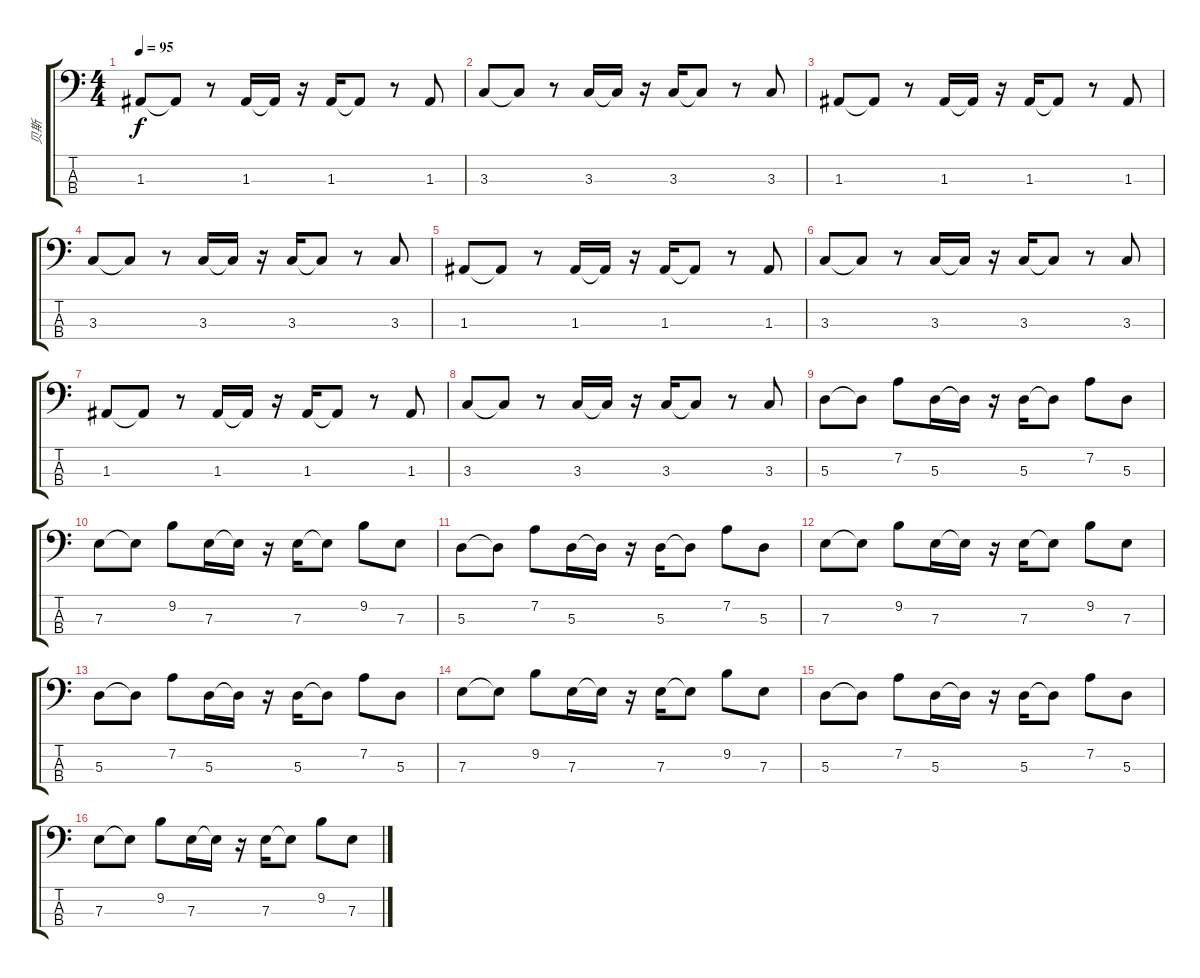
\track ("贝斯" "贝斯") {instrument electricbassfinger}
\staff {score tabs}
\tuning (G2 D2 A1 E1) {hide}
\ts (4 4)
\tempo 95
\clef f4
\ks c
1.3.8{dy f} 1.3{t}.8 r.8 1.3.16 1.3{t}.16 r.16 1.3.16 1.3{t}.8 r.8 1.3.8 |
3.3.8 3.3{t}.8 r.8 3.3.16 3.3{t}.16 r.16 3.3.16 3.3{t}.8 r.8 3.3.8 |
1.3.8 1.3{t}.8 r.8 1.3.16 1.3{t}.16 r.16 1.3.16 1.3{t}.8 r.8 1.3.8 |
3.3.8 3.3{t}.8 r.8 3.3.16 3.3{t}.16 r.16 3.3.16 3.3{t}.8 r.8 3.3.8 |
1.3.8 1.3{t}.8 r.8 1.3.16 1.3{t}.16 r.16 1.3.16 1.3{t}.8 r.8 1.3.8 |
3.3.8 3.3{t}.8 r.8 3.3.16 3.3{t}.16 r.16 3.3.16 3.3{t}.8 r.8 3.3.8 |
1.3.8 1.3{t}.8 r.8 1.3.16 1.3{t}.16 r.16 1.3.16 1.3{t}.8 r.8 1.3.8 |
3.3.8 3.3{t}.8 r.8 3.3.16 3.3{t}.16 r.16 3.3.16 3.3{t}.8 r.8 3.3.8 |
5.3.8 5.3{t}.8 7.2.8 5.3.16 5.3{t}.16 r.16 5.3.16 5.3{t}.8 7.2.8 5.3.8 |
7.3.8 7.3{t}.8 9.2.8 7.3.16 7.3{t}.16 r.16 7.3.16 7.3{t}.8 9.2.8 7.3.8 |
5.3.8 5.3{t}.8 7.2.8 5.3.16 5.3{t}.16 r.16 5.3.16 5.3{t}.8 7.2.8 5.3.8 |
7.3.8 7.3{t}.8 9.2.8 7.3.16 7.3{t}.16 r.16 7.3.16 7.3{t}.8 9.2.8 7.3.8 |
5.3.8 5.3{t}.8 7.2.8 5.3.16 5.3{t}.16 r.16 5.3.16 5.3{t}.8 7.2.8 5.3.8 |
7.3.8 7.3{t}.8 9.2.8 7.3.16 7.3{t}.16 r.16 7.3.16 7.3{t}.8 9.2.8 7.3.8 |
5.3.8 5.3{t}.8 7.2.8 5.3.16 5.3{t}.16 r.16 5.3.16 5.3{t}.8 7.2.8 5.3.8 |
7.3.8 7.3{t}.8 9.2.8 7.3.16 7.3{t}.16 r.16 7.3.16 7.3{t}.8 9.2.8 7.3.8
